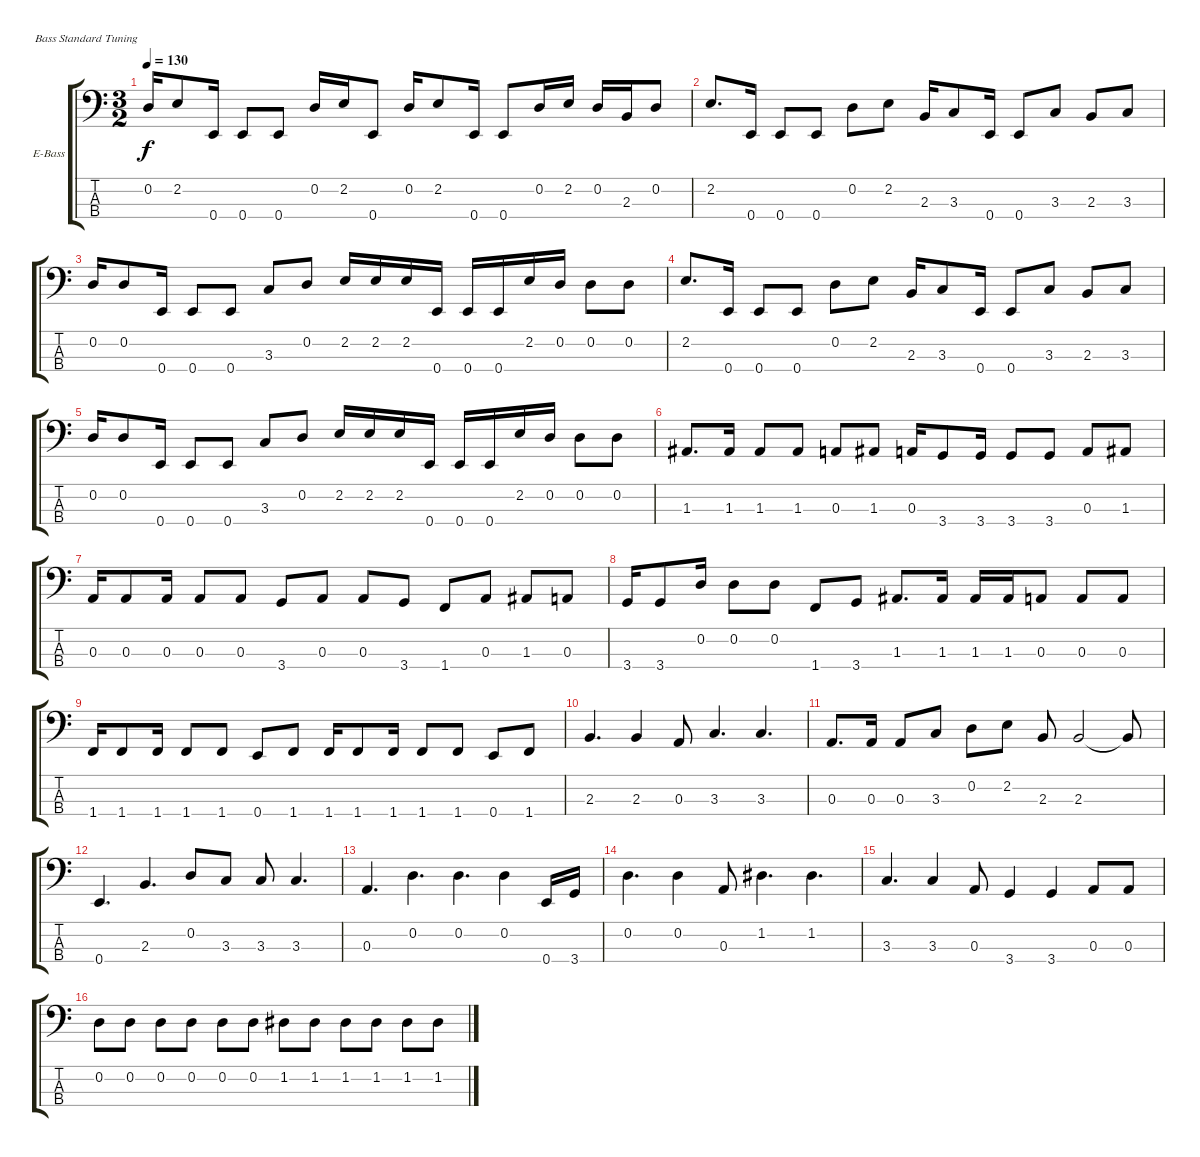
\bracketExtendMode groupsimilarinstruments
\firstSystemTrackNameOrientation horizontal
\otherSystemsTrackNameOrientation horizontal
\track ("Бас 2" "E-Bass") {instrument electricbassfinger}
\staff {score tabs}
\tuning (G2 D2 A1 E1)
\ts (3 2)
\tempo 130
\clef f4
\ks c
0.2.16{dy f} 2.2.8 0.4.16 0.4.8 0.4.8 0.2.16 2.2.16 0.4.8 0.2.16 2.2.8 0.4.16 0.4.8 0.2.16 2.2.16 0.2.16 2.3.16 0.2.8 |
2.2.8{d} 0.4.16 0.4.8 0.4.8 0.2.8 2.2.8 2.3.16 3.3.8 0.4.16 0.4.8 3.3.8 2.3.8 3.3.8 |
0.2.16 0.2.8 0.4.16 0.4.8 0.4.8 3.3.8 0.2.8 2.2.16 2.2.16 2.2.16 0.4.16 0.4.16 0.4.16 2.2.16 0.2.16 0.2.8 0.2.8 |
2.2.8{d} 0.4.16 0.4.8 0.4.8 0.2.8 2.2.8 2.3.16 3.3.8 0.4.16 0.4.8 3.3.8 2.3.8 3.3.8 |
0.2.16 0.2.8 0.4.16 0.4.8 0.4.8 3.3.8 0.2.8 2.2.16 2.2.16 2.2.16 0.4.16 0.4.16 0.4.16 2.2.16 0.2.16 0.2.8 0.2.8 |
1.3.8{d} 1.3.16 1.3.8 1.3.8 0.3.8 1.3.8 0.3.16 3.4.8 3.4.16 3.4.8 3.4.8 0.3.8 1.3.8 |
0.3.16 0.3.8 0.3.16 0.3.8 0.3.8 3.4.8 0.3.8 0.3.8 3.4.8 1.4.8 0.3.8 1.3.8 0.3.8 |
3.4.16 3.4.8 0.2.16 0.2.8 0.2.8 1.4.8 3.4.8 1.3.8{d} 1.3.16 1.3.16 1.3.16 0.3.8 0.3.8 0.3.8 |
1.4.16 1.4.8 1.4.16 1.4.8 1.4.8 0.4.8 1.4.8 1.4.16 1.4.8 1.4.16 1.4.8 1.4.8 0.4.8 1.4.8 |
2.3.4{d} 2.3.4 0.3.8 3.3.4{d} 3.3.4{d} |
0.3.8{d} 0.3.16 0.3.8 3.3.8 0.2.8 2.2.8 2.3.8 2.3.2 2.3{t}.8 |
0.4.4{d} 2.3.4{d} 0.2.8 3.3.8 3.3.8 3.3.4{d} |
0.3.4{d} 0.2.4{d} 0.2.4{d} 0.2.4 0.4.16 3.4.16 |
0.2.4{d} 0.2.4 0.3.8 1.2.4{d} 1.2.4{d} |
3.3.4{d} 3.3.4 0.3.8 3.4.4 3.4.4 0.3.8 0.3.8 |
0.2.8 0.2.8 0.2.8 0.2.8 0.2.8 0.2.8 1.2.8 1.2.8 1.2.8 1.2.8 1.2.8 1.2.8
